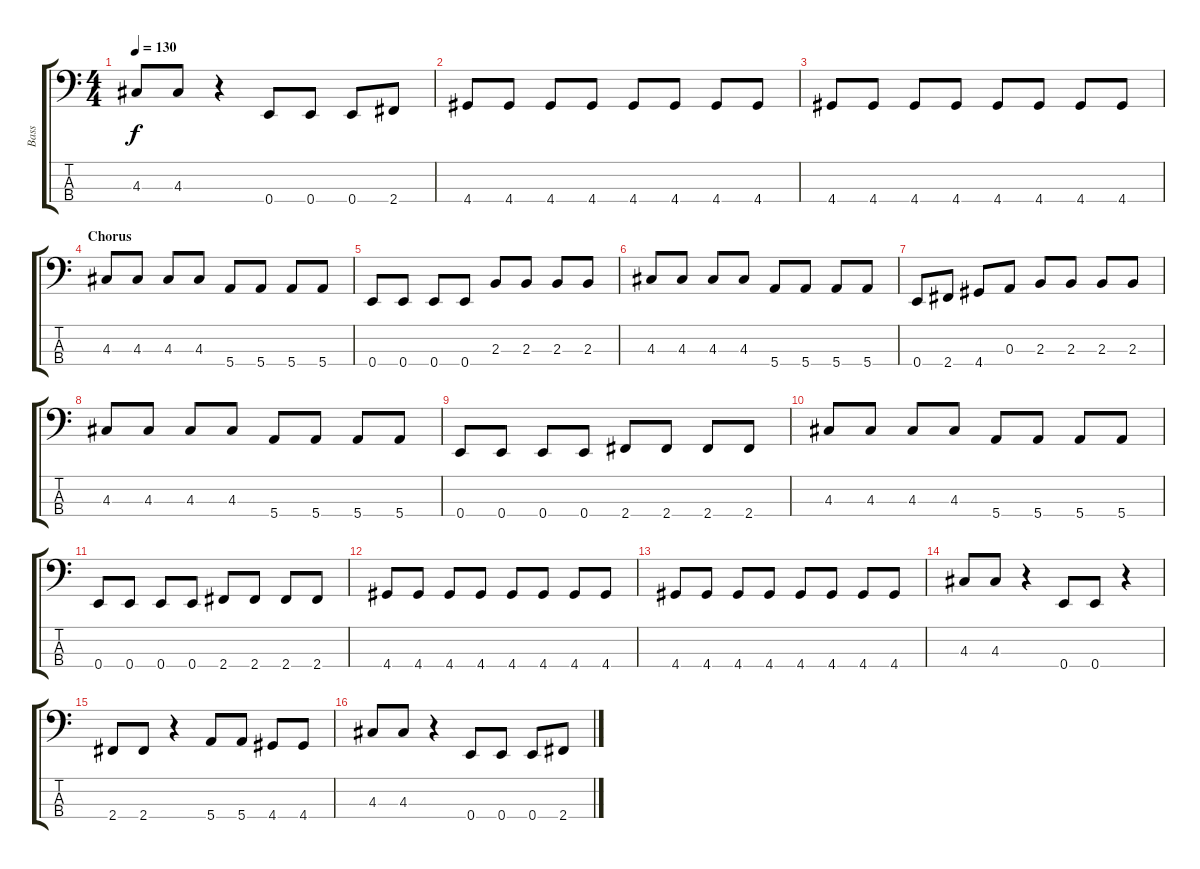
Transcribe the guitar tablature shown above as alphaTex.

\track ("Bass" "Bass") {instrument electricbassfinger}
\staff {score tabs}
\tuning (G2 D2 A1 E1) {hide}
\ts (4 4)
\tempo 130
\clef f4
\ks c
4.3.8{dy f} 4.3.8 r.4 0.4.8 0.4.8 0.4.8 2.4.8 |
4.4.8 4.4.8 4.4.8 4.4.8 4.4.8 4.4.8 4.4.8 4.4.8 |
4.4.8 4.4.8 4.4.8 4.4.8 4.4.8 4.4.8 4.4.8 4.4.8 |
\section ("" "Chorus")
4.3.8 4.3.8 4.3.8 4.3.8 5.4.8 5.4.8 5.4.8 5.4.8 |
0.4.8 0.4.8 0.4.8 0.4.8 2.3.8 2.3.8 2.3.8 2.3.8 |
4.3.8 4.3.8 4.3.8 4.3.8 5.4.8 5.4.8 5.4.8 5.4.8 |
0.4.8 2.4.8 4.4.8 0.3.8 2.3.8 2.3.8 2.3.8 2.3.8 |
4.3.8 4.3.8 4.3.8 4.3.8 5.4.8 5.4.8 5.4.8 5.4.8 |
0.4.8 0.4.8 0.4.8 0.4.8 2.4.8 2.4.8 2.4.8 2.4.8 |
4.3.8 4.3.8 4.3.8 4.3.8 5.4.8 5.4.8 5.4.8 5.4.8 |
0.4.8 0.4.8 0.4.8 0.4.8 2.4.8 2.4.8 2.4.8 2.4.8 |
4.4.8 4.4.8 4.4.8 4.4.8 4.4.8 4.4.8 4.4.8 4.4.8 |
4.4.8 4.4.8 4.4.8 4.4.8 4.4.8 4.4.8 4.4.8 4.4.8 |
4.3.8 4.3.8 r.4 0.4.8 0.4.8 r.4 |
2.4.8 2.4.8 r.4 5.4.8 5.4.8 4.4.8 4.4.8 |
4.3.8 4.3.8 r.4 0.4.8 0.4.8 0.4.8 2.4.8
